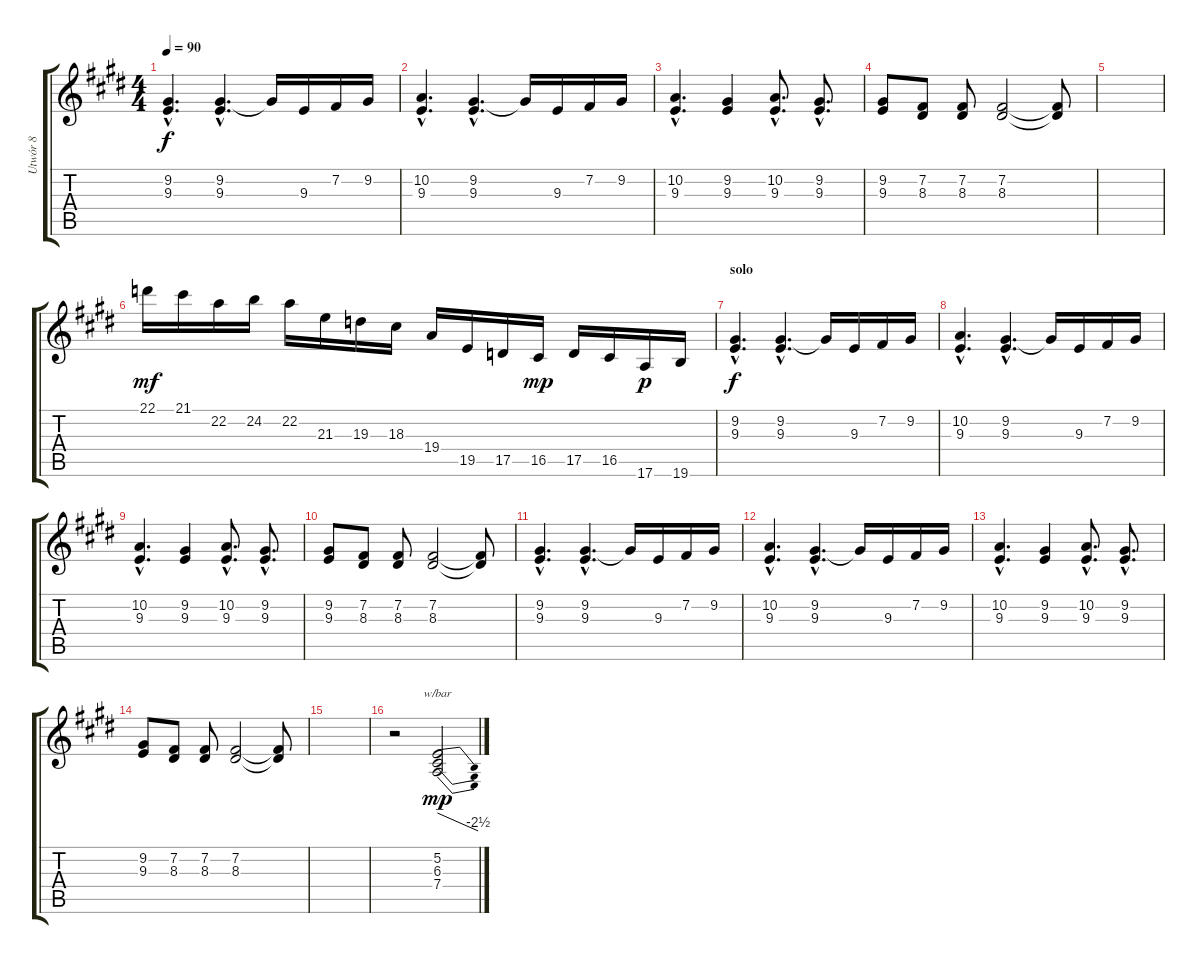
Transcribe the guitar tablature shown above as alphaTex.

\track ("Utwór 8" "Utwór 8") {instrument fx4atmosphere}
\staff {score tabs}
\tuning (E4 B3 G3 D3 A2 E2) {hide}
\ts (4 4)
\tempo 90
\clef g2
\ks e
(9.2{hac} 9.3{hac}).4{d dy f} (9.2{hac} 9.3{hac}).4{d} 9.2{t}.16 9.3.16 7.2.16 9.2.16 |
(10.2{hac} 9.3{hac}).4{d} (9.2{hac} 9.3{hac}).4{d} 9.2{t}.16 9.3.16 7.2.16 9.2.16 |
(10.2{hac} 9.3{hac}).4{d} (9.2 9.3).4 (10.2{hac} 9.3{hac}).8{d} (9.2{hac} 9.3{hac}).8{d} |
(9.2 9.3).8 (7.2 8.3).8 (7.2 8.3).8 (7.2 8.3).2 (7.2{t} 8.3{t}).8 |
|
22.1.16{dy mf} 21.1.16 22.2.16 24.2.16 22.2.16 21.3.16 19.3.16 18.3.16 19.4.16 19.5.16 17.5.16 16.5.16{dy mp} 17.5.16 16.5.16 17.6.16{dy p} 19.6.16 |
\section ("" "solo")
(9.2{hac} 9.3{hac}).4{d dy f} (9.2{hac} 9.3{hac}).4{d} 9.2{t}.16 9.3.16 7.2.16 9.2.16 |
(10.2{hac} 9.3{hac}).4{d} (9.2{hac} 9.3{hac}).4{d} 9.2{t}.16 9.3.16 7.2.16 9.2.16 |
(10.2{hac} 9.3{hac}).4{d} (9.2 9.3).4 (10.2{hac} 9.3{hac}).8{d} (9.2{hac} 9.3{hac}).8{d} |
(9.2 9.3).8 (7.2 8.3).8 (7.2 8.3).8 (7.2 8.3).2 (7.2{t} 8.3{t}).8 |
(9.2{hac} 9.3{hac}).4{d} (9.2{hac} 9.3{hac}).4{d} 9.2{t}.16 9.3.16 7.2.16 9.2.16 |
(10.2{hac} 9.3{hac}).4{d} (9.2{hac} 9.3{hac}).4{d} 9.2{t}.16 9.3.16 7.2.16 9.2.16 |
(10.2{hac} 9.3{hac}).4{d} (9.2 9.3).4 (10.2{hac} 9.3{hac}).8{d} (9.2{hac} 9.3{hac}).8{d} |
(9.2 9.3).8 (7.2 8.3).8 (7.2 8.3).8 (7.2 8.3).2 (7.2{t} 8.3{t}).8 |
|
r.2 (5.2 6.3 7.4).2{tbe (dive default 0 0 60 -10) dy mp}
